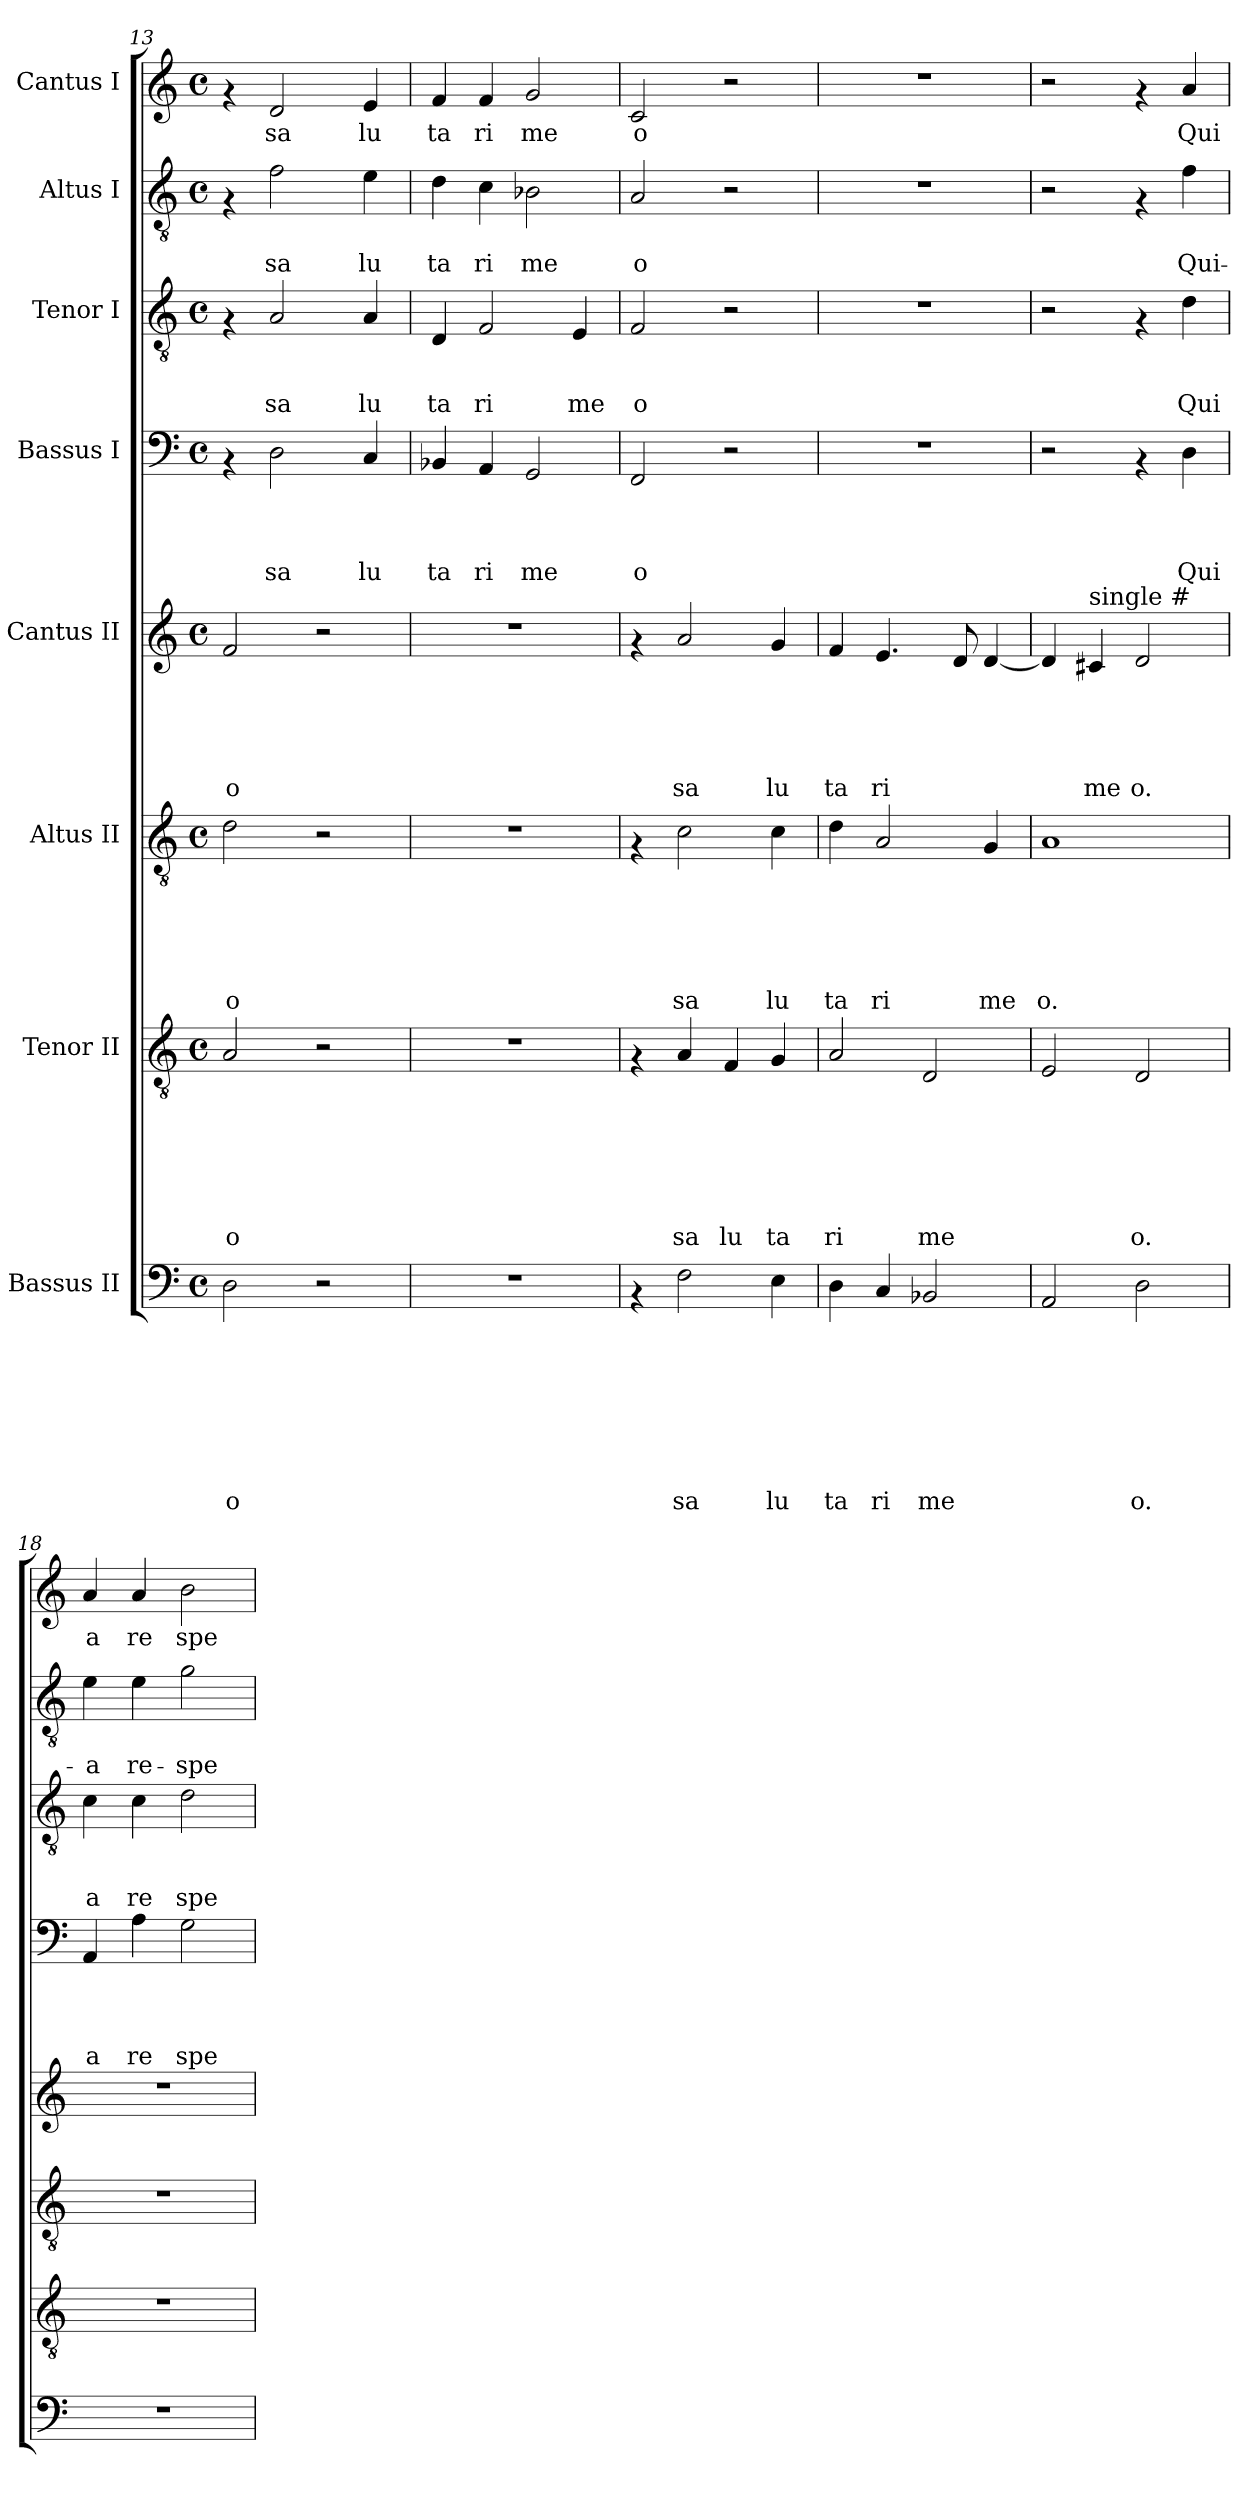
**kern	**text	**text	**text	**text	**text	**text	**text	**text	**kern	**text	**text	**text	**text	**text	**text	**text	**kern	**text	**text	**text	**text	**text	**text	**kern	**text	**text	**text	**text	**text	**kern	**text	**text	**text	**text	**kern	**text	**text	**text	**kern	**text	**text	**kern	**text
*part8	*part8	*part8	*part8	*part8	*part8	*part8	*part8	*part8	*part7	*part7	*part7	*part7	*part7	*part7	*part7	*part7	*part6	*part6	*part6	*part6	*part6	*part6	*part6	*part5	*part5	*part5	*part5	*part5	*part5	*part4	*part4	*part4	*part4	*part4	*part3	*part3	*part3	*part3	*part2	*part2	*part2	*part1	*part1
*staff8	*staff8	*staff8	*staff8	*staff8	*staff8	*staff8	*staff8	*staff8	*staff7	*staff7	*staff7	*staff7	*staff7	*staff7	*staff7	*staff7	*staff6	*staff6	*staff6	*staff6	*staff6	*staff6	*staff6	*staff5	*staff5	*staff5	*staff5	*staff5	*staff5	*staff4	*staff4	*staff4	*staff4	*staff4	*staff3	*staff3	*staff3	*staff3	*staff2	*staff2	*staff2	*staff1	*staff1
*I"Bassus II	*	*	*	*	*	*	*	*	*I"Tenor II	*	*	*	*	*	*	*	*I"Altus II	*	*	*	*	*	*	*I"Cantus II	*	*	*	*	*	*I"Bassus I	*	*	*	*	*I"Tenor I	*	*	*	*I"Altus I	*	*	*I"Cantus I	*
*clefF4	*	*	*	*	*	*	*	*	*clefGv2	*	*	*	*	*	*	*	*clefGv2	*	*	*	*	*	*	*clefG2	*	*	*	*	*	*clefF4	*	*	*	*	*clefGv2	*	*	*	*clefGv2	*	*	*clefG2	*
*k[]	*	*	*	*	*	*	*	*	*k[]	*	*	*	*	*	*	*	*k[]	*	*	*	*	*	*	*k[]	*	*	*	*	*	*k[]	*	*	*	*	*k[]	*	*	*	*k[]	*	*	*k[]	*
*C:	*	*	*	*	*	*	*	*	*C:	*	*	*	*	*	*	*	*C:	*	*	*	*	*	*	*C:	*	*	*	*	*	*C:	*	*	*	*	*C:	*	*	*	*C:	*	*	*C:	*
*M4/4	*	*	*	*	*	*	*	*	*M4/4	*	*	*	*	*	*	*	*M4/4	*	*	*	*	*	*	*M4/4	*	*	*	*	*	*M4/4	*	*	*	*	*M4/4	*	*	*	*M4/4	*	*	*M4/4	*
*met(c)	*	*	*	*	*	*	*	*	*met(c)	*	*	*	*	*	*	*	*met(c)	*	*	*	*	*	*	*met(c)	*	*	*	*	*	*met(c)	*	*	*	*	*met(c)	*	*	*	*met(c)	*	*	*met(c)	*
=13	=13	=13	=13	=13	=13	=13	=13	=13	=13	=13	=13	=13	=13	=13	=13	=13	=13	=13	=13	=13	=13	=13	=13	=13	=13	=13	=13	=13	=13	=13	=13	=13	=13	=13	=13	=13	=13	=13	=13	=13	=13	=13	=13
!	!	!	!	!	!	!	!	!LO:LY:b	!	!	!	!	!	!	!	!LO:LY:b	!	!	!	!	!	!	!LO:LY:b	!	!	!	!	!	!LO:LY:b	!	!	!	!	!	!	!	!	!	!	!	!	!	!
2D\	.	.	.	.	.	.	.	o	2A/	.	.	.	.	.	.	o	2d\	.	.	.	.	.	o	2f/	.	.	.	.	o	4rAA	.	.	.	.	4rF	.	.	.	4rF	.	.	4rf	.
!	!	!	!	!	!	!	!	!	!	!	!	!	!	!	!	!	!	!	!	!	!	!	!	!	!	!	!	!	!	!	!	!	!	!LO:LY:b	!	!	!	!LO:LY:b	!	!	!LO:LY:b	!	!LO:LY:b
.	.	.	.	.	.	.	.	.	.	.	.	.	.	.	.	.	.	.	.	.	.	.	.	.	.	.	.	.	.	2D\	.	.	.	sa	2A/	.	.	sa	2f\	.	sa	2d/	sa
2r	.	.	.	.	.	.	.	.	2r	.	.	.	.	.	.	.	2r	.	.	.	.	.	.	2r	.	.	.	.	.	.	.	.	.	.	.	.	.	.	.	.	.	.	.
!	!	!	!	!	!	!	!	!	!	!	!	!	!	!	!	!	!	!	!	!	!	!	!	!	!	!	!	!	!	!	!	!	!	!LO:LY:b	!	!	!	!LO:LY:b	!	!	!LO:LY:b	!	!LO:LY:b
.	.	.	.	.	.	.	.	.	.	.	.	.	.	.	.	.	.	.	.	.	.	.	.	.	.	.	.	.	.	4C/	.	.	.	lu	4A/	.	.	lu	4e\	.	lu	4e/	lu
=14	=14	=14	=14	=14	=14	=14	=14	=14	=14	=14	=14	=14	=14	=14	=14	=14	=14	=14	=14	=14	=14	=14	=14	=14	=14	=14	=14	=14	=14	=14	=14	=14	=14	=14	=14	=14	=14	=14	=14	=14	=14	=14	=14
!	!	!	!	!	!	!	!	!	!	!	!	!	!	!	!	!	!	!	!	!	!	!	!	!	!	!	!	!	!	!	!	!	!	!LO:LY:b	!	!	!	!LO:LY:b	!	!	!LO:LY:b	!	!LO:LY:b
1r	.	.	.	.	.	.	.	.	1r	.	.	.	.	.	.	.	1r	.	.	.	.	.	.	1r	.	.	.	.	.	4BB-X/	.	.	.	ta	4D/	.	.	ta	4d\	.	ta	4f/	ta
!	!	!	!	!	!	!	!	!	!	!	!	!	!	!	!	!	!	!	!	!	!	!	!	!	!	!	!	!	!	!	!	!	!	!LO:LY:b	!	!	!	!LO:LY:b	!	!	!LO:LY:b	!	!LO:LY:b
.	.	.	.	.	.	.	.	.	.	.	.	.	.	.	.	.	.	.	.	.	.	.	.	.	.	.	.	.	.	4AA/	.	.	.	ri	2F/	.	.	ri	4c\	.	ri	4f/	ri
!	!	!	!	!	!	!	!	!	!	!	!	!	!	!	!	!	!	!	!	!	!	!	!	!	!	!	!	!	!	!	!	!	!	!LO:LY:b	!	!	!	!	!	!	!LO:LY:b	!	!LO:LY:b
.	.	.	.	.	.	.	.	.	.	.	.	.	.	.	.	.	.	.	.	.	.	.	.	.	.	.	.	.	.	2GG/	.	.	.	me	.	.	.	.	2B-X\	.	me	2g/	me
!	!	!	!	!	!	!	!	!	!	!	!	!	!	!	!	!	!	!	!	!	!	!	!	!	!	!	!	!	!	!	!	!	!	!	!	!	!	!LO:LY:b	!	!	!	!	!
.	.	.	.	.	.	.	.	.	.	.	.	.	.	.	.	.	.	.	.	.	.	.	.	.	.	.	.	.	.	.	.	.	.	.	4E/	.	.	me	.	.	.	.	.
!!LO:PB:g=z
=15	=15	=15	=15	=15	=15	=15	=15	=15	=15	=15	=15	=15	=15	=15	=15	=15	=15	=15	=15	=15	=15	=15	=15	=15	=15	=15	=15	=15	=15	=15	=15	=15	=15	=15	=15	=15	=15	=15	=15	=15	=15	=15	=15
!	!	!	!	!	!	!	!	!	!	!	!	!	!	!	!	!	!	!	!	!	!	!	!	!	!	!	!	!	!	!	!	!	!	!LO:LY:b	!	!	!	!LO:LY:b	!	!	!LO:LY:b	!	!LO:LY:b
4rAA	.	.	.	.	.	.	.	.	4rF	.	.	.	.	.	.	.	4rF	.	.	.	.	.	.	4rf	.	.	.	.	.	2FF/	.	.	.	o	2F/	.	.	o	2A/	.	o	2c/	o
!	!	!	!	!	!	!	!	!LO:LY:b	!	!	!	!	!	!	!	!LO:LY:b	!	!	!	!	!	!	!LO:LY:b	!	!	!	!	!	!LO:LY:b	!	!	!	!	!	!	!	!	!	!	!	!	!	!
2F\	.	.	.	.	.	.	.	sa	4A/	.	.	.	.	.	.	sa	2c\	.	.	.	.	.	sa	2a/	.	.	.	.	sa	.	.	.	.	.	.	.	.	.	.	.	.	.	.
!	!	!	!	!	!	!	!	!	!	!	!	!	!	!	!	!LO:LY:b	!	!	!	!	!	!	!	!	!	!	!	!	!	!	!	!	!	!	!	!	!	!	!	!	!	!	!
.	.	.	.	.	.	.	.	.	4F/	.	.	.	.	.	.	lu	.	.	.	.	.	.	.	.	.	.	.	.	.	2r	.	.	.	.	2r	.	.	.	2r	.	.	2r	.
!	!	!	!	!	!	!	!	!LO:LY:b	!	!	!	!	!	!	!	!LO:LY:b	!	!	!	!	!	!	!LO:LY:b	!	!	!	!	!	!LO:LY:b	!	!	!	!	!	!	!	!	!	!	!	!	!	!
4E\	.	.	.	.	.	.	.	lu	4G/	.	.	.	.	.	.	ta	4c\	.	.	.	.	.	lu	4g/	.	.	.	.	lu	.	.	.	.	.	.	.	.	.	.	.	.	.	.
=16	=16	=16	=16	=16	=16	=16	=16	=16	=16	=16	=16	=16	=16	=16	=16	=16	=16	=16	=16	=16	=16	=16	=16	=16	=16	=16	=16	=16	=16	=16	=16	=16	=16	=16	=16	=16	=16	=16	=16	=16	=16	=16	=16
!	!	!	!	!	!	!	!	!LO:LY:b	!	!	!	!	!	!	!	!LO:LY:b	!	!	!	!	!	!	!LO:LY:b	!	!	!	!	!	!LO:LY:b	!	!	!	!	!	!	!	!	!	!	!	!	!	!
4D\	.	.	.	.	.	.	.	ta	2A/	.	.	.	.	.	.	ri	4d\	.	.	.	.	.	ta	4f/	.	.	.	.	ta	1r	.	.	.	.	1r	.	.	.	1r	.	.	1r	.
!	!	!	!	!	!	!	!	!LO:LY:b	!	!	!	!	!	!	!	!	!	!	!	!	!	!	!LO:LY:b	!	!	!	!	!	!LO:LY:b	!	!	!	!	!	!	!	!	!	!	!	!	!	!
4C/	.	.	.	.	.	.	.	ri	.	.	.	.	.	.	.	.	2A/	.	.	.	.	.	ri	4.e/	.	.	.	.	ri	.	.	.	.	.	.	.	.	.	.	.	.	.	.
!	!	!	!	!	!	!	!	!LO:LY:b	!	!	!	!	!	!	!	!LO:LY:b	!	!	!	!	!	!	!	!	!	!	!	!	!	!	!	!	!	!	!	!	!	!	!	!	!	!	!
2BB-X/	.	.	.	.	.	.	.	me	2D/	.	.	.	.	.	.	me	.	.	.	.	.	.	.	.	.	.	.	.	.	.	.	.	.	.	.	.	.	.	.	.	.	.	.
.	.	.	.	.	.	.	.	.	.	.	.	.	.	.	.	.	.	.	.	.	.	.	.	8d/	.	.	.	.	.	.	.	.	.	.	.	.	.	.	.	.	.	.	.
!	!	!	!	!	!	!	!	!	!	!	!	!	!	!	!	!	!	!	!	!	!	!	!LO:LY:b	!	!	!	!	!	!	!	!	!	!	!	!	!	!	!	!	!	!	!	!
.	.	.	.	.	.	.	.	.	.	.	.	.	.	.	.	.	4G/	.	.	.	.	.	me	[<4d/	.	.	.	.	.	.	.	.	.	.	.	.	.	.	.	.	.	.	.
=17	=17	=17	=17	=17	=17	=17	=17	=17	=17	=17	=17	=17	=17	=17	=17	=17	=17	=17	=17	=17	=17	=17	=17	=17	=17	=17	=17	=17	=17	=17	=17	=17	=17	=17	=17	=17	=17	=17	=17	=17	=17	=17	=17
!	!	!	!	!	!	!	!	!	!	!	!	!	!	!	!	!	!	!	!	!	!	!	!LO:LY:b	!	!	!	!	!	!	!	!	!	!	!	!	!	!	!	!	!	!	!	!
2AA/	.	.	.	.	.	.	.	.	2E/	.	.	.	.	.	.	.	1A	.	.	.	.	.	o.	4d/]	.	.	.	.	.	2r	.	.	.	.	2r	.	.	.	2r	.	.	2r	.
!	!	!	!	!	!	!	!	!	!	!	!	!	!	!	!	!	!	!	!	!	!	!	!	!LO:TX:a:t=single #	!	!	!	!	!	!	!	!	!	!	!	!	!	!	!	!	!	!	!
!	!	!	!	!	!	!	!	!	!	!	!	!	!	!	!	!	!	!	!	!	!	!	!	!	!	!	!	!	!LO:LY:b	!	!	!	!	!	!	!	!	!	!	!	!	!	!
.	.	.	.	.	.	.	.	.	.	.	.	.	.	.	.	.	.	.	.	.	.	.	.	4c#/	.	.	.	.	me	.	.	.	.	.	.	.	.	.	.	.	.	.	.
!	!	!	!	!	!	!	!	!LO:LY:b	!	!	!	!	!	!	!	!LO:LY:b	!	!	!	!	!	!	!	!	!	!	!	!	!LO:LY:b	!	!	!	!	!	!	!	!	!	!	!	!	!	!
2D\	.	.	.	.	.	.	.	o.	2D/	.	.	.	.	.	.	o.	.	.	.	.	.	.	.	2d/	.	.	.	.	o.	4rAA	.	.	.	.	4rF	.	.	.	4rF	.	.	4rf	.
!	!	!	!	!	!	!	!	!	!	!	!	!	!	!	!	!	!	!	!	!	!	!	!	!	!	!	!	!	!	!	!	!	!	!LO:LY:b	!	!	!	!LO:LY:b	!	!	!LO:LY:b	!	!LO:LY:b
.	.	.	.	.	.	.	.	.	.	.	.	.	.	.	.	.	.	.	.	.	.	.	.	.	.	.	.	.	.	4D\	.	.	.	Qui	4d\	.	.	Qui	4f\	.	Qui-	4a/	Qui
=18	=18	=18	=18	=18	=18	=18	=18	=18	=18	=18	=18	=18	=18	=18	=18	=18	=18	=18	=18	=18	=18	=18	=18	=18	=18	=18	=18	=18	=18	=18	=18	=18	=18	=18	=18	=18	=18	=18	=18	=18	=18	=18	=18
!	!	!	!	!	!	!	!	!	!	!	!	!	!	!	!	!	!	!	!	!	!	!	!	!	!	!	!	!	!	!	!	!	!	!LO:LY:b	!	!	!	!LO:LY:b	!	!	!LO:LY:b	!	!LO:LY:b
1r	.	.	.	.	.	.	.	.	1r	.	.	.	.	.	.	.	1r	.	.	.	.	.	.	1r	.	.	.	.	.	4AA/	.	.	.	a	4c\	.	.	a	4e\	.	-a	4a/	a
!	!	!	!	!	!	!	!	!	!	!	!	!	!	!	!	!	!	!	!	!	!	!	!	!	!	!	!	!	!	!	!	!	!	!LO:LY:b	!	!	!	!LO:LY:b	!	!	!LO:LY:b	!	!LO:LY:b
.	.	.	.	.	.	.	.	.	.	.	.	.	.	.	.	.	.	.	.	.	.	.	.	.	.	.	.	.	.	4A\	.	.	.	re	4c\	.	.	re	4e\	.	re-	4a/	re
!	!	!	!	!	!	!	!	!	!	!	!	!	!	!	!	!	!	!	!	!	!	!	!	!	!	!	!	!	!	!	!	!	!	!LO:LY:b	!	!	!	!LO:LY:b	!	!	!LO:LY:b	!	!LO:LY:b
.	.	.	.	.	.	.	.	.	.	.	.	.	.	.	.	.	.	.	.	.	.	.	.	.	.	.	.	.	.	2G\	.	.	.	spe	2d\	.	.	spe	2g\	.	-spe-	2b\	spe
=	=	=	=	=	=	=	=	=	=	=	=	=	=	=	=	=	=	=	=	=	=	=	=	=	=	=	=	=	=	=	=	=	=	=	=	=	=	=	=	=	=	=	=
*-	*-	*-	*-	*-	*-	*-	*-	*-	*-	*-	*-	*-	*-	*-	*-	*-	*-	*-	*-	*-	*-	*-	*-	*-	*-	*-	*-	*-	*-	*-	*-	*-	*-	*-	*-	*-	*-	*-	*-	*-	*-	*-	*-
